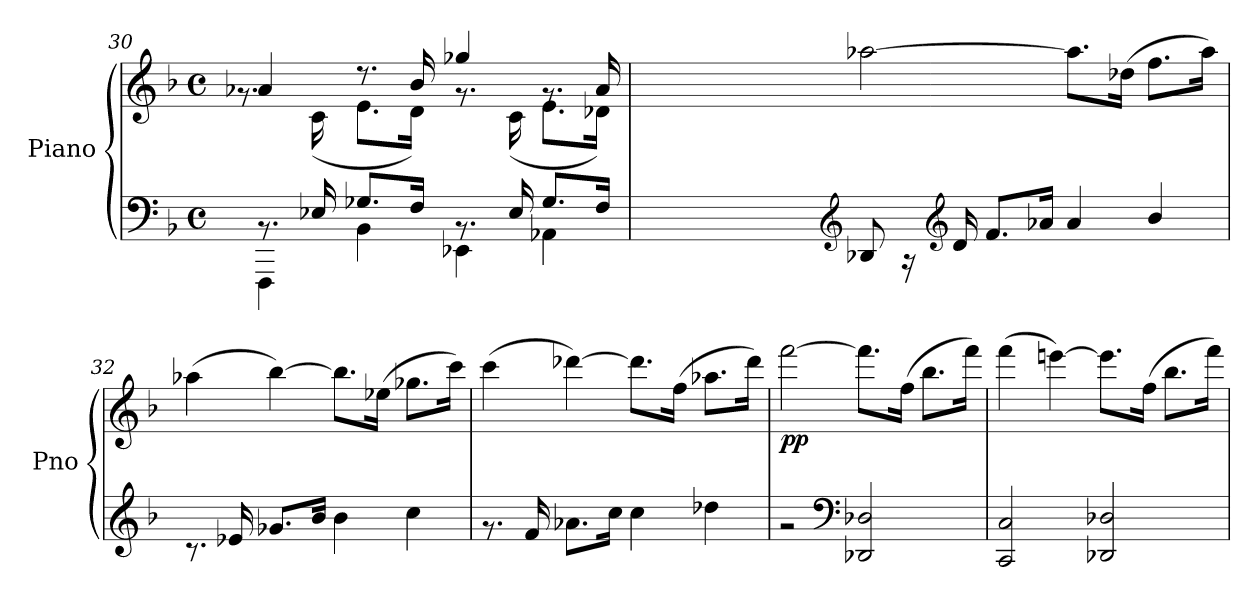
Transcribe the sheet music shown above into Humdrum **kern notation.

**kern	**kern	**dynam
*part1	*part1	*part1
*staff2	*staff1	*staff1/2
*I"Piano	*	*
*I'Pno	*	*
*clefF4	*clefG2	*
*k[b-]	*k[b-]	*
*M4/4	*M4/4	*
*met(c)	*met(c)	*
=30	=30	=30
*^	*^	*
*	*^	*	*	*
!	!	!	!	!	!LO:DY:b
1ryy	4FFF\	8.rBB	4a-X/	8.rg	other-dynamics
.	.	16E-X/	.	(>16c\	.
.	4BB-\	8.G-X/L	8.r	8.e\L	.
.	.	16F/Jk	16b-/	16d\Jk)	.
.	4EE-X\	8.rBB	4gg-X/	8.rg	.
.	.	16E-/	.	(>16c\	.
.	4AA-X\	8.G-/L	8.rg	8.e\L	.
.	.	16F/Jk	16a-/	16d-X\Jk)	.
!!LO:LB:g=z
=31	=31	=31	=31	=31	=31
!	!	!	!	!	!LO:DY:b
*	*v	*v	*	*	*
*	*	*v	*v	*
1ryy	8DD-X/	[2aa-X\	other-dynamics
.	16r	.	.
*clefG2	*	*	*
.	16d/	.	.
.	8.f/L	.	.
.	16a-X/Jk	.	.
.	4a-/	8.aa-\L]	.
.	.	(>16dd-X\Jk	.
.	4b-/	8.ff\L	.
.	.	16aa-\Jk)	.
!!LO:LB:g=z
=32	=32	=32	=32
1ryy	8.r	(>4aa-X\	.
.	16e-X/	.	.
.	8.g-X/L	[4bb-\)	.
.	16b-/Jk	.	.
.	4b-\	8.bb-\L]	.
.	.	(>16ee-X\Jk	.
.	4cc\	8.gg-X\L	.
.	.	16ccc\Jk)	.
=33	=33	=33	=33
1ryy	8.r	(>4ccc\	.
.	16f/	.	.
.	8.a-X\L	[4ddd-X\)	.
.	16cc\Jk	.	.
.	4cc\	8.ddd-\L]	.
.	.	(>16ff\Jk	.
.	4dd-X\	8.aa-X\L	.
.	.	16ddd-\Jk)	.
=34	=34	=34	=34
!	!	!	!LO:DY:b
1ryy	2r	[2fff\	pp
*clefF4	*	*	*
.	2DD-X/ 2D-X/	8.fff\L]	.
.	.	(>16ff\Jk	.
.	.	8.bb-\L	.
.	.	16fff\Jk)	.
=35	=35	=35	=35
1ryy	2CC/ 2C/	(>4fff\	.
.	.	[4eeen\)	.
.	2DD-X/ 2D-X/	8.eee\L]	.
.	.	(>16ff\Jk	.
.	.	8.bb-\L	.
.	.	16fff\Jk)	.
*v	*v	*	*
=	=	=
*-	*-	*-
